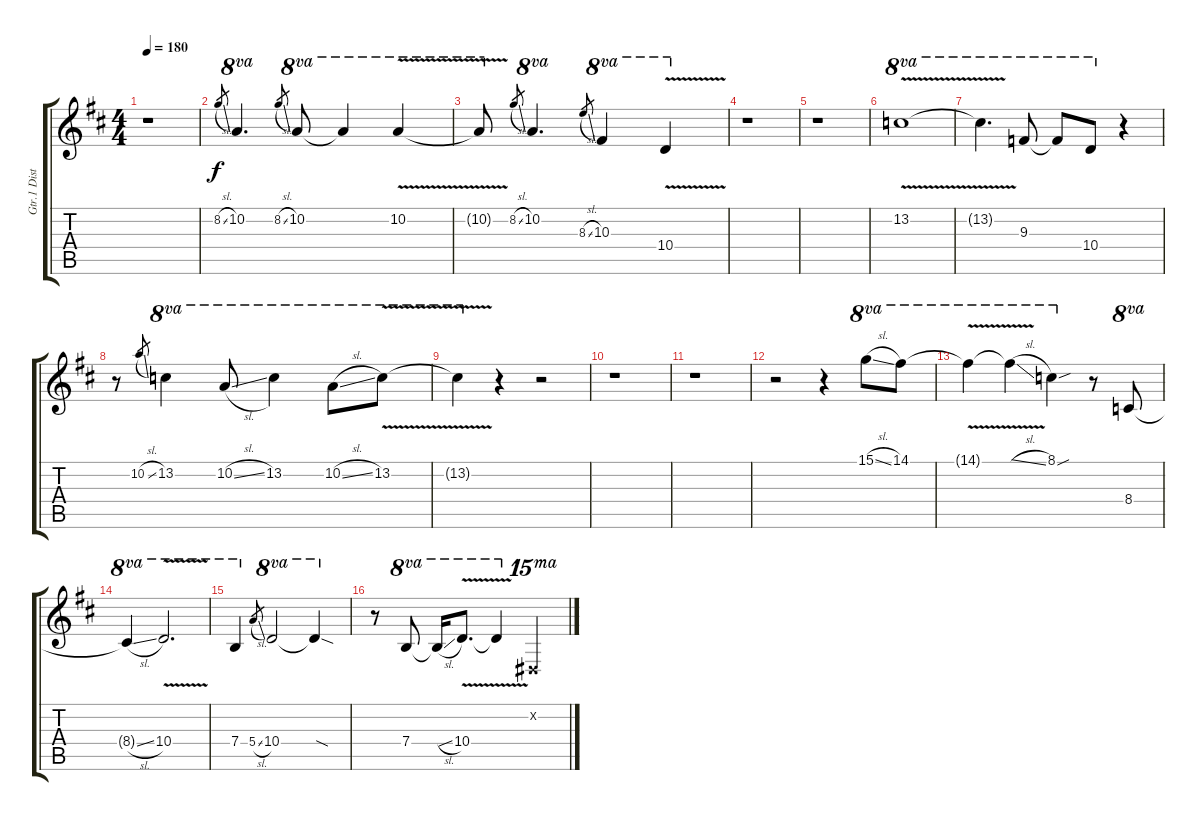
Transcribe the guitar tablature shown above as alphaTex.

\track ("Gtr.1 Dist Gtr. Open E Tuning" "Gtr.1 Dist") {instrument distortionguitar}
\staff {score tabs}
\tuning (E4 B3 Ab3 E3 B2 E2) {hide}
\ts (4 4)
\tempo 180
\clef g2
\ks d
r.1{dy f} |
8.2{sl}.8{gr} 10.2.4{d ot 8va} 8.2{sl}.8{gr} 10.2.8{ot 8va} 10.2{t}.4{ot 8va} 10.2{v}.4{ot 8va} |
10.2{v t}.8{ot 8va} 8.2{sl}.8{gr} 10.2.4{d ot 8va} 8.3{sl}.8{gr} 10.3.4{ot 8va} 10.4{v}.4{ot 8va} |
r.1 |
r.1 |
13.2{v}.1{ot 8va} |
13.2{v t}.4{d ot 8va} 9.3.8{ot 8va} 9.3{t}.8{ot 8va} 10.4.8{ot 8va} r.4 |
r.8 10.2{sl}.8{gr} 13.2.4{ot 8va} 10.2{sl}.8{ot 8va} 13.2.4{ot 8va} 10.2{sl}.8{ot 8va} 13.2{v}.8{ot 8va} |
13.2{v t}.4{ot 8va} r.4 r.2 |
r.1 |
r.1 |
r.2 r.4 15.1{sl}.8{ot 8va} 14.1.8{ot 8va} |
14.1{v t}.4{ot 8va} 14.1{sl t}.4{ot 8va} 8.1{sou}.4{ot 8va} r.8 8.4.8{ot 8va} |
8.4{sl t}.4{ot 8va} 10.4{v}.2{d ot 8va} |
7.4.4{ot 8va} 5.4{sl}.8{gr} 10.4.2{ot 8va} 10.4{sod t}.4{ot 8va} |
r.8 7.4.8{ot 8va} 7.4{sl t}.16{ot 8va} 10.4{v}.8{d ot 8va} 10.4{v t}.4{ot 8va} 4.2{x}.4{ot 15ma}
